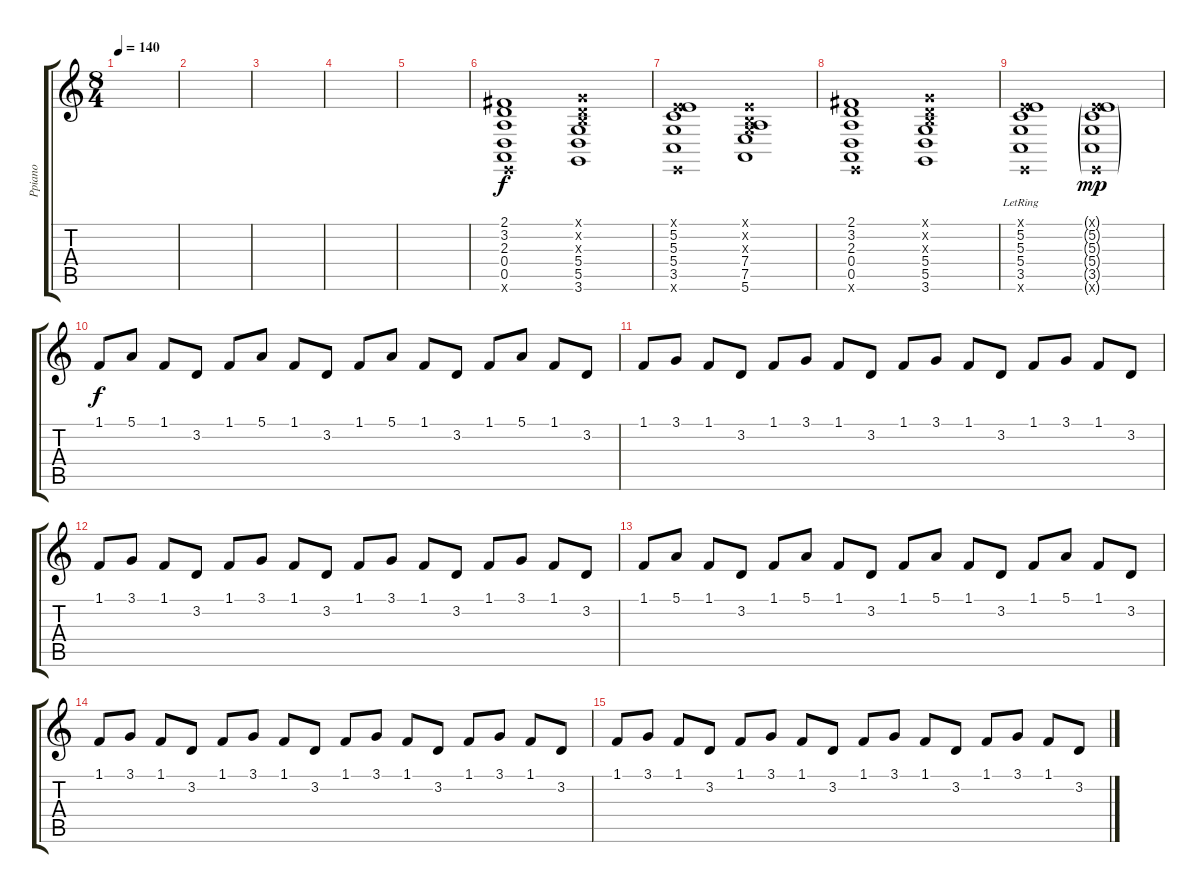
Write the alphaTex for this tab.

\track ("Ppiano" "Ppiano") {instrument acousticgrandpiano}
\staff {score tabs}
\tuning (E4 B3 G3 D3 A2 E2) {hide}
\ts (8 4)
\tempo 140
\clef g2
\ks c
|
|
|
|
|
(2.1 3.2 2.3 0.4 0.5 0.6{x}).1 (3.1{x} 3.2{x} 4.3{x} 5.4 5.5 3.6).1 |
(0.1{x} 5.2 5.3 5.4 3.5 0.6{x}).1 (0.1{x} 0.2{x} 0.3{x} 7.4 7.5 5.6).1 |
(2.1 3.2 2.3 0.4 0.5 0.6{x}).1 (3.1{x} 3.2{x} 4.3{x} 5.4 5.5 3.6).1 |
(0.1{x} 5.2{lr} 5.3{lr} 5.4{lr} 3.5{lr} 0.6{x}).1 (0.1{g x} 5.2{g} 5.3{g} 5.4{g} 3.5{g} 0.6{g x}).1{dy mp} |
1.1.8{dy f} 5.1.8 1.1.8 3.2.8 1.1.8 5.1.8 1.1.8 3.2.8 1.1.8 5.1.8 1.1.8 3.2.8 1.1.8 5.1.8 1.1.8 3.2.8 |
1.1.8 3.1.8 1.1.8 3.2.8 1.1.8 3.1.8 1.1.8 3.2.8 1.1.8 3.1.8 1.1.8 3.2.8 1.1.8 3.1.8 1.1.8 3.2.8 |
1.1.8 3.1.8 1.1.8 3.2.8 1.1.8 3.1.8 1.1.8 3.2.8 1.1.8 3.1.8 1.1.8 3.2.8 1.1.8 3.1.8 1.1.8 3.2.8 |
1.1.8 5.1.8 1.1.8 3.2.8 1.1.8 5.1.8 1.1.8 3.2.8 1.1.8 5.1.8 1.1.8 3.2.8 1.1.8 5.1.8 1.1.8 3.2.8 |
1.1.8 3.1.8 1.1.8 3.2.8 1.1.8 3.1.8 1.1.8 3.2.8 1.1.8 3.1.8 1.1.8 3.2.8 1.1.8 3.1.8 1.1.8 3.2.8 |
1.1.8 3.1.8 1.1.8 3.2.8 1.1.8 3.1.8 1.1.8 3.2.8 1.1.8 3.1.8 1.1.8 3.2.8 1.1.8 3.1.8 1.1.8 3.2.8
